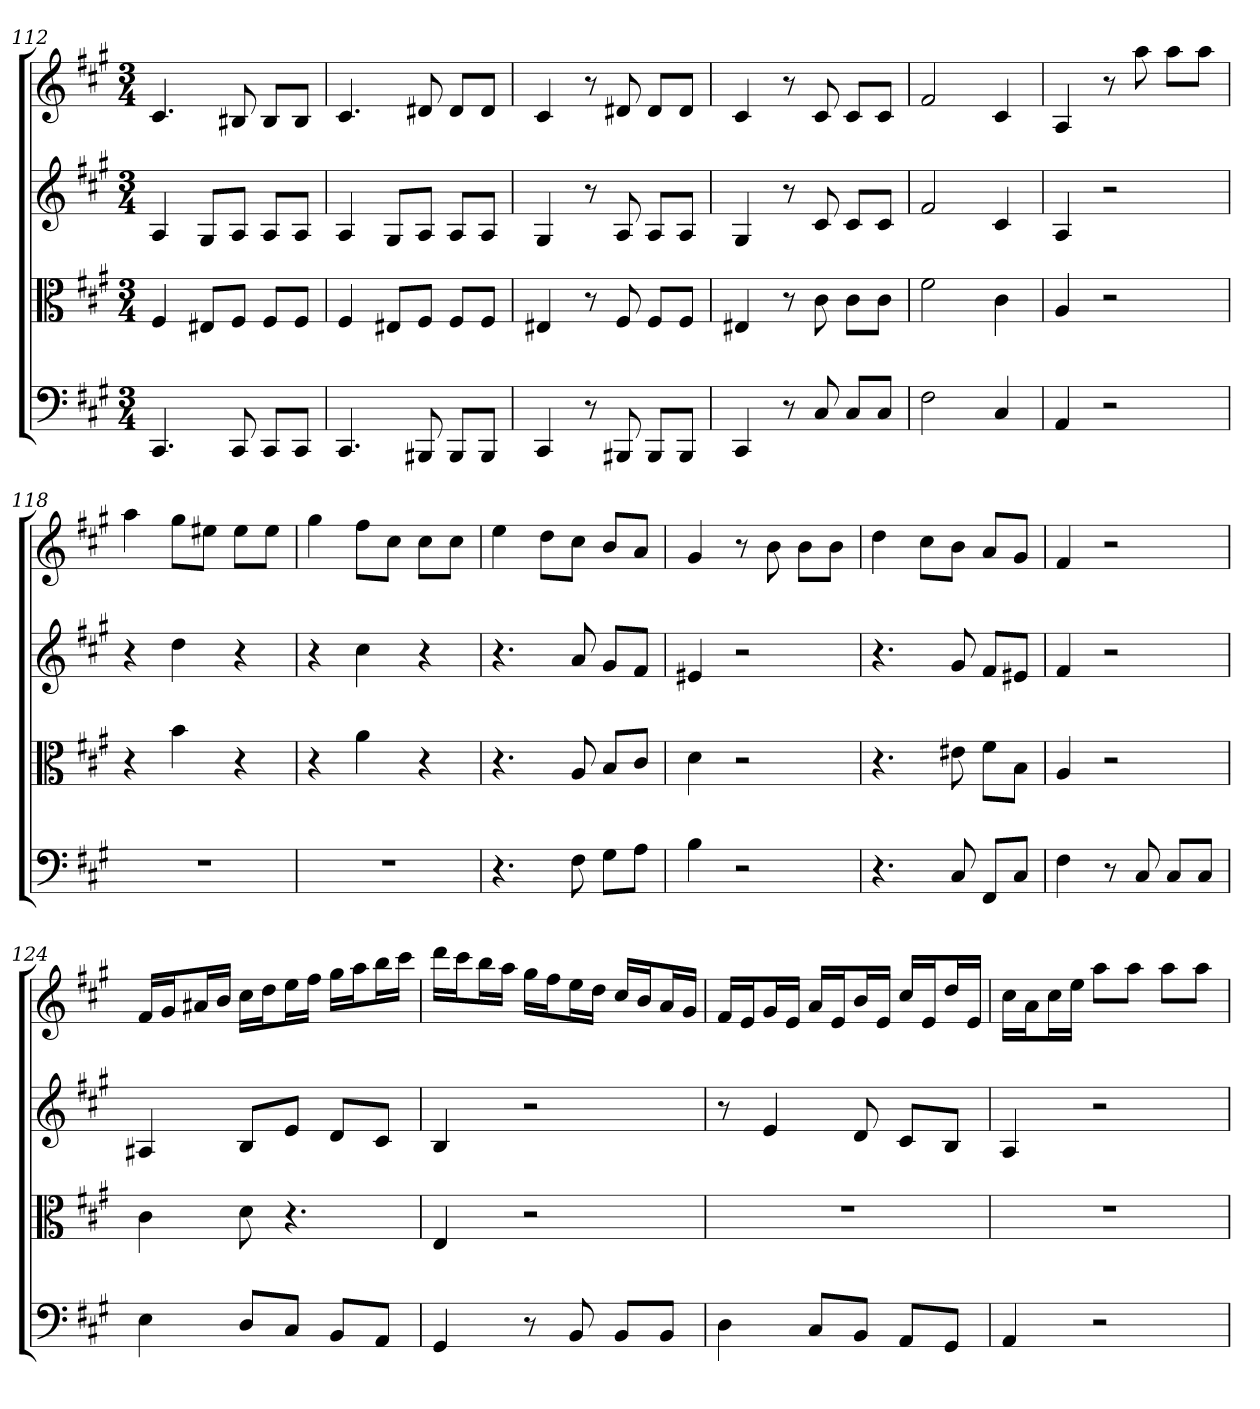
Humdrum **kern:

**kern	**kern	**kern	**kern
*part4	*part3	*part2	*part1
*staff4	*staff3	*staff2	*staff1
*clefF4	*clefC3	*	*
*k[f#c#g#]	*k[f#c#g#]	*k[f#c#g#]	*k[f#c#g#]
*f#:	*f#:	*f#:	*f#:
*M3/4	*M3/4	*M3/4	*M3/4
=112	=112	=112	=112
4.CC#	4F#	4A	4.c#
.	8E#X/L	8G#L	.
8CC#	8F#/J	8AJ	8B#X
8CC#/L	8F#/L	8AL	8B#L
8CC#/J	8F#/J	8AJ	8B#J
=113	=113	=113	=113
4.CC#	4F#	4A	4.c#
.	8E#X/L	8G#L	.
8BBB#X	8F#/J	8AJ	8d#X
8BBB#/L	8F#/L	8AL	8d#L
8BBB#/J	8F#/J	8AJ	8d#J
=114	=114	=114	=114
4CC#	4E#X	4G#	4c#
8r	8r	8r	8r
8BBB#X	8F#	8A	8d#X
8BBB#/L	8F#/L	8AL	8d#L
8BBB#/J	8F#/J	8AJ	8d#J
=115	=115	=115	=115
4CC#	4E#X	4G#	4c#
8r	8r	8r	8r
8C#	8c#	8c#	8c#
8C#/L	8c#\L	8c#L	8c#L
8C#/J	8c#\J	8c#J	8c#J
=116	=116	=116	=116
2F#	2f#	2f#	2f#
4C#	4c#	4c#	4c#
=117	=117	=117	=117
4AA	4A	4A	4A
2r	2r	2r	8r
.	.	.	8aa
.	.	.	8aaL
.	.	.	8aaJ
=118	=118	=118	=118
2.r	4r	4r	4aa
.	4b	4dd	8gg#L
.	.	.	8ee#XJ
.	4r	4r	8ee#L
.	.	.	8ee#J
=119	=119	=119	=119
2.r	4r	4r	4gg#
.	4a	4cc#	8ff#L
.	.	.	8cc#J
.	4r	4r	8cc#L
.	.	.	8cc#J
=120	=120	=120	=120
4.r	4.r	4.r	4ee
.	.	.	8ddL
8F#	8A	8a	8cc#J
8G#\L	8B/L	8g#L	8bL
8A\J	8c#/J	8f#J	8aJ
=121	=121	=121	=121
4B	4d	4e#X	4g#
2r	2r	2r	8r
.	.	.	8b
.	.	.	8bL
.	.	.	8bJ
=122	=122	=122	=122
4.r	4.r	4.r	4dd
.	.	.	8cc#L
8C#	8e#X	8g#	8bJ
8FF#/L	8f#\L	8f#L	8aL
8C#/J	8B\J	8e#XJ	8g#J
=123	=123	=123	=123
4F#	4A	4f#	4f#
8r	2r	2r	2r
8C#	.	.	.
8C#/L	.	.	.
8C#/J	.	.	.
=124	=124	=124	=124
4E	4c#	4A#X	16f#LL
.	.	.	16g#J
.	.	.	16a#XL
.	.	.	16bJJ
8D/L	8d	8BL	16cc#LL
.	.	.	16ddJ
8C#/J	4.r	8eJ	16eeL
.	.	.	16ff#JJ
8BB/L	.	8dL	16gg#LL
.	.	.	16aaJ
8AA/J	.	8c#J	16bbL
.	.	.	16ccc#JJ
=125	=125	=125	=125
4GG#	4E	4B	16dddLL
.	.	.	16ccc#J
.	.	.	16bbL
.	.	.	16aaJJ
8r	2r	2r	16gg#LL
.	.	.	16ff#J
8BB	.	.	16eeL
.	.	.	16ddJJ
8BB/L	.	.	16cc#LL
.	.	.	16bJ
8BB/J	.	.	16aL
.	.	.	16g#JJ
=126	=126	=126	=126
4D	2.r	8r	16f#LL
.	.	.	16eJ
.	.	4e	16g#L
.	.	.	16eJJ
8C#/L	.	.	16aLL
.	.	.	16eJ
8BB/J	.	8d	16bL
.	.	.	16eJJ
8AA/L	.	8c#L	16cc#LL
.	.	.	16eJ
8GG#/J	.	8BJ	16ddL
.	.	.	16eJJ
=127	=127	=127	=127
4AA	2.r	4A	16cc#LL
.	.	.	16aJ
.	.	.	16cc#L
.	.	.	16eeJJ
2r	.	2r	8aaL
.	.	.	8aaJ
.	.	.	8aaL
.	.	.	8aaJ
=	=	=	=
*-	*-	*-	*-
